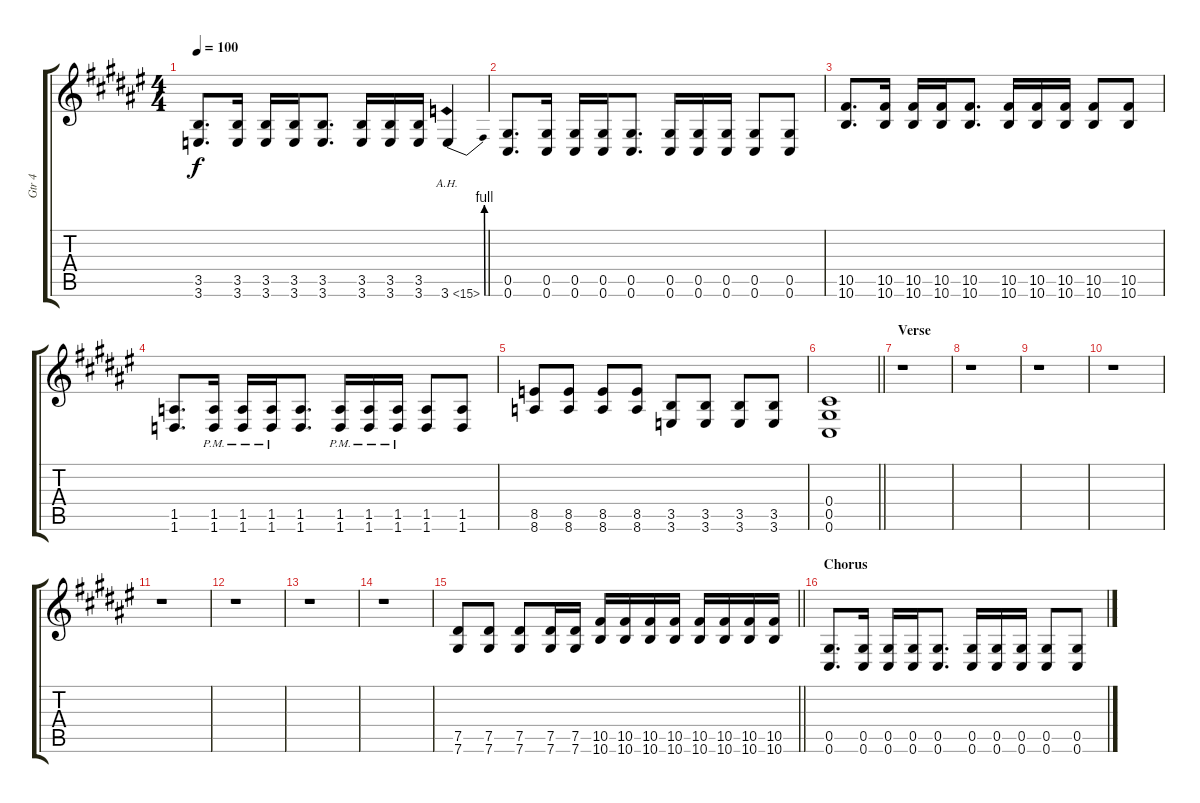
\track ("Gtr 4" "Gtr 4") {instrument distortionguitar}
\staff {score tabs}
\tuning (Db4 Ab3 F3 Db3 Ab2 Db2) {hide}
\ts (4 4)
\tempo 100
\clef g2
\ks f#
(3.5 3.6).8{d dy f} (3.5 3.6).16 (3.5 3.6).16 (3.5 3.6).16 (3.5 3.6).8{d} (3.5 3.6).16 (3.5 3.6).16 (3.5 3.6).16 3.6{be (bend 0 0 60 4) ah 12}.4 |
(0.5 0.6).8{d} (0.5 0.6).16 (0.5 0.6).16 (0.5 0.6).16 (0.5 0.6).8{d} (0.5 0.6).16 (0.5 0.6).16 (0.5 0.6).16 (0.5 0.6).8 (0.5 0.6).8 |
(10.5 10.6).8{d} (10.5 10.6).16 (10.5 10.6).16 (10.5 10.6).16 (10.5 10.6).8{d} (10.5 10.6).16 (10.5 10.6).16 (10.5 10.6).16 (10.5 10.6).8 (10.5 10.6).8 |
(1.5 1.6).8{d} (1.5{pm} 1.6{pm}).16 (1.5{pm} 1.6{pm}).16 (1.5{pm} 1.6{pm}).16 (1.5 1.6).8{d} (1.5{pm} 1.6{pm}).16 (1.5{pm} 1.6{pm}).16 (1.5{pm} 1.6{pm}).16 (1.5 1.6).8 (1.5 1.6).8 |
(8.5 8.6).8 (8.5 8.6).8 (8.5 8.6).8 (8.5 8.6).8 (3.5 3.6).8 (3.5 3.6).8 (3.5 3.6).8 (3.5 3.6).8 |
\barLineRight lightlight
(0.4 0.5 0.6).1 |
\section ("" "Verse")
r.1 |
r.1 |
r.1 |
r.1 |
r.1 |
r.1 |
r.1 |
r.1 |
\barLineRight lightlight
(7.5 7.6).8 (7.5 7.6).8 (7.5 7.6).8 (7.5 7.6).16 (7.5 7.6).16 (10.5 10.6).16 (10.5 10.6).16 (10.5 10.6).16 (10.5 10.6).16 (10.5 10.6).16 (10.5 10.6).16 (10.5 10.6).16 (10.5 10.6).16 |
\section ("" "Chorus")
(0.5 0.6).8{d} (0.5 0.6).16 (0.5 0.6).16 (0.5 0.6).16 (0.5 0.6).8{d} (0.5 0.6).16 (0.5 0.6).16 (0.5 0.6).16 (0.5 0.6).8 (0.5 0.6).8
